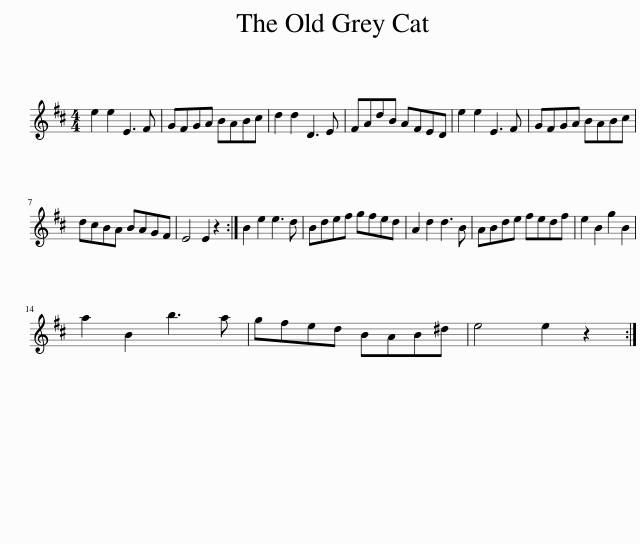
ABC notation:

X:1
L:1/8
M:4/4
I:linebreak $
K:D
V:1 treble
V:1
 e2 e2 E3 F | GFGA BABc | d2 d2 D3 E | FAdB AFED | e2 e2 E3 F | %5
 GFGA BABc |$ dcBA BAGF | E4 E2 z2 :| B2 e2 e3 d | Bdef gfed | %10
 A2 d2 d3 B | ABde fedf | e2 B2 g2 B2 |$ a2 B2 b3 a | gfed BAB^d | %15
 e4 e2 z2 :| %16
